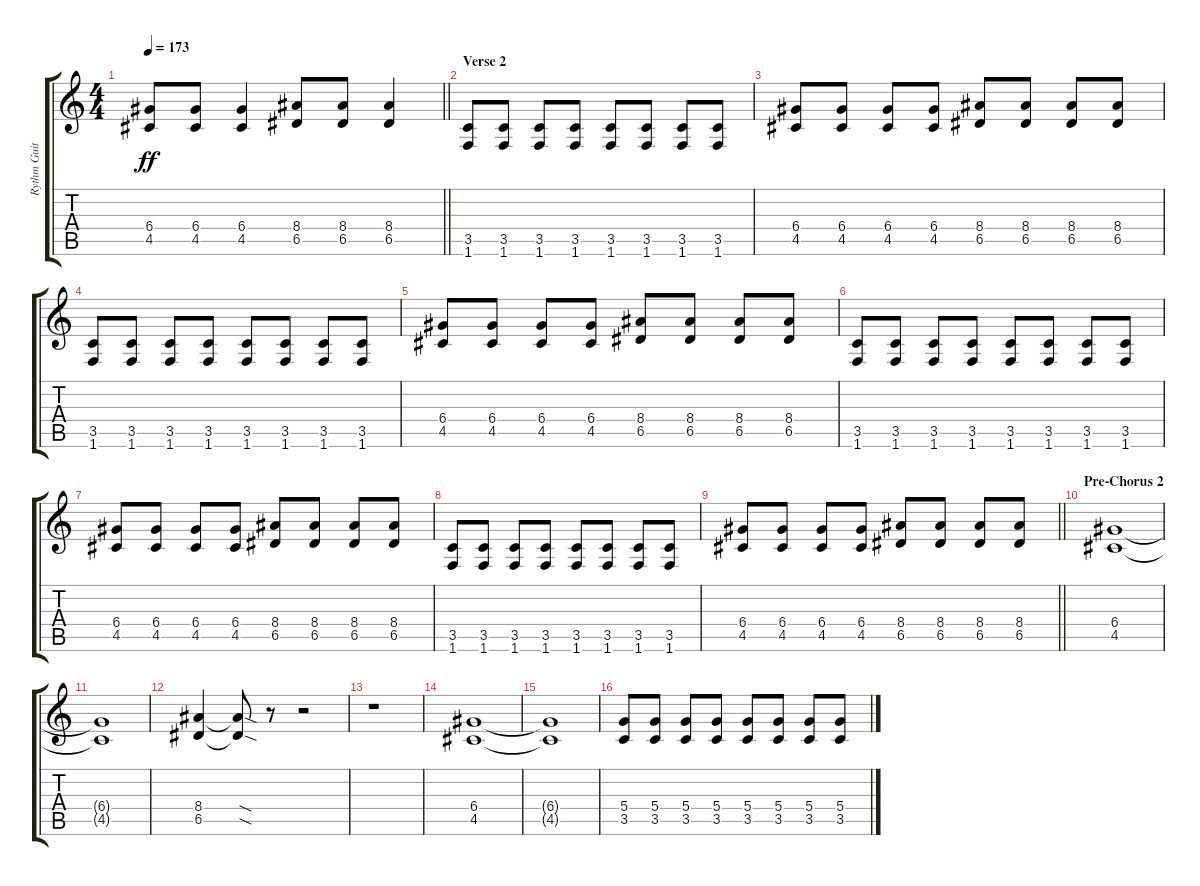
\track ("Rythm Guitar" "Rythm Guit") {instrument distortionguitar}
\staff {score tabs}
\tuning (E4 B3 G3 D3 A2 E2) {hide}
\ts (4 4)
\tempo 173
\clef g2
\barLineRight lightlight
\ks c
(6.4 4.5).8{dy ff} (6.4 4.5).8 (6.4 4.5).4 (8.4 6.5).8 (8.4 6.5).8 (8.4 6.5).4 |
\section ("" "Verse 2")
(3.5 1.6).8 (3.5 1.6).8 (3.5 1.6).8 (3.5 1.6).8 (3.5 1.6).8 (3.5 1.6).8 (3.5 1.6).8 (3.5 1.6).8 |
(6.4 4.5).8 (6.4 4.5).8 (6.4 4.5).8 (6.4 4.5).8 (8.4 6.5).8 (8.4 6.5).8 (8.4 6.5).8 (8.4 6.5).8 |
(3.5 1.6).8 (3.5 1.6).8 (3.5 1.6).8 (3.5 1.6).8 (3.5 1.6).8 (3.5 1.6).8 (3.5 1.6).8 (3.5 1.6).8 |
(6.4 4.5).8 (6.4 4.5).8 (6.4 4.5).8 (6.4 4.5).8 (8.4 6.5).8 (8.4 6.5).8 (8.4 6.5).8 (8.4 6.5).8 |
(3.5 1.6).8 (3.5 1.6).8 (3.5 1.6).8 (3.5 1.6).8 (3.5 1.6).8 (3.5 1.6).8 (3.5 1.6).8 (3.5 1.6).8 |
(6.4 4.5).8 (6.4 4.5).8 (6.4 4.5).8 (6.4 4.5).8 (8.4 6.5).8 (8.4 6.5).8 (8.4 6.5).8 (8.4 6.5).8 |
(3.5 1.6).8 (3.5 1.6).8 (3.5 1.6).8 (3.5 1.6).8 (3.5 1.6).8 (3.5 1.6).8 (3.5 1.6).8 (3.5 1.6).8 |
\barLineRight lightlight
(6.4 4.5).8 (6.4 4.5).8 (6.4 4.5).8 (6.4 4.5).8 (8.4 6.5).8 (8.4 6.5).8 (8.4 6.5).8 (8.4 6.5).8 |
\section ("" "Pre-Chorus 2")
(6.4 4.5).1 |
(6.4{t} 4.5{t}).1 |
(8.4 6.5).4 (8.4{sod t} 6.5{sod t}).8 r.8 r.2 |
r.1 |
(6.4 4.5).1 |
(6.4{t} 4.5{t}).1 |
(5.4 3.5).8 (5.4 3.5).8 (5.4 3.5).8 (5.4 3.5).8 (5.4 3.5).8 (5.4 3.5).8 (5.4 3.5).8 (5.4 3.5).8
